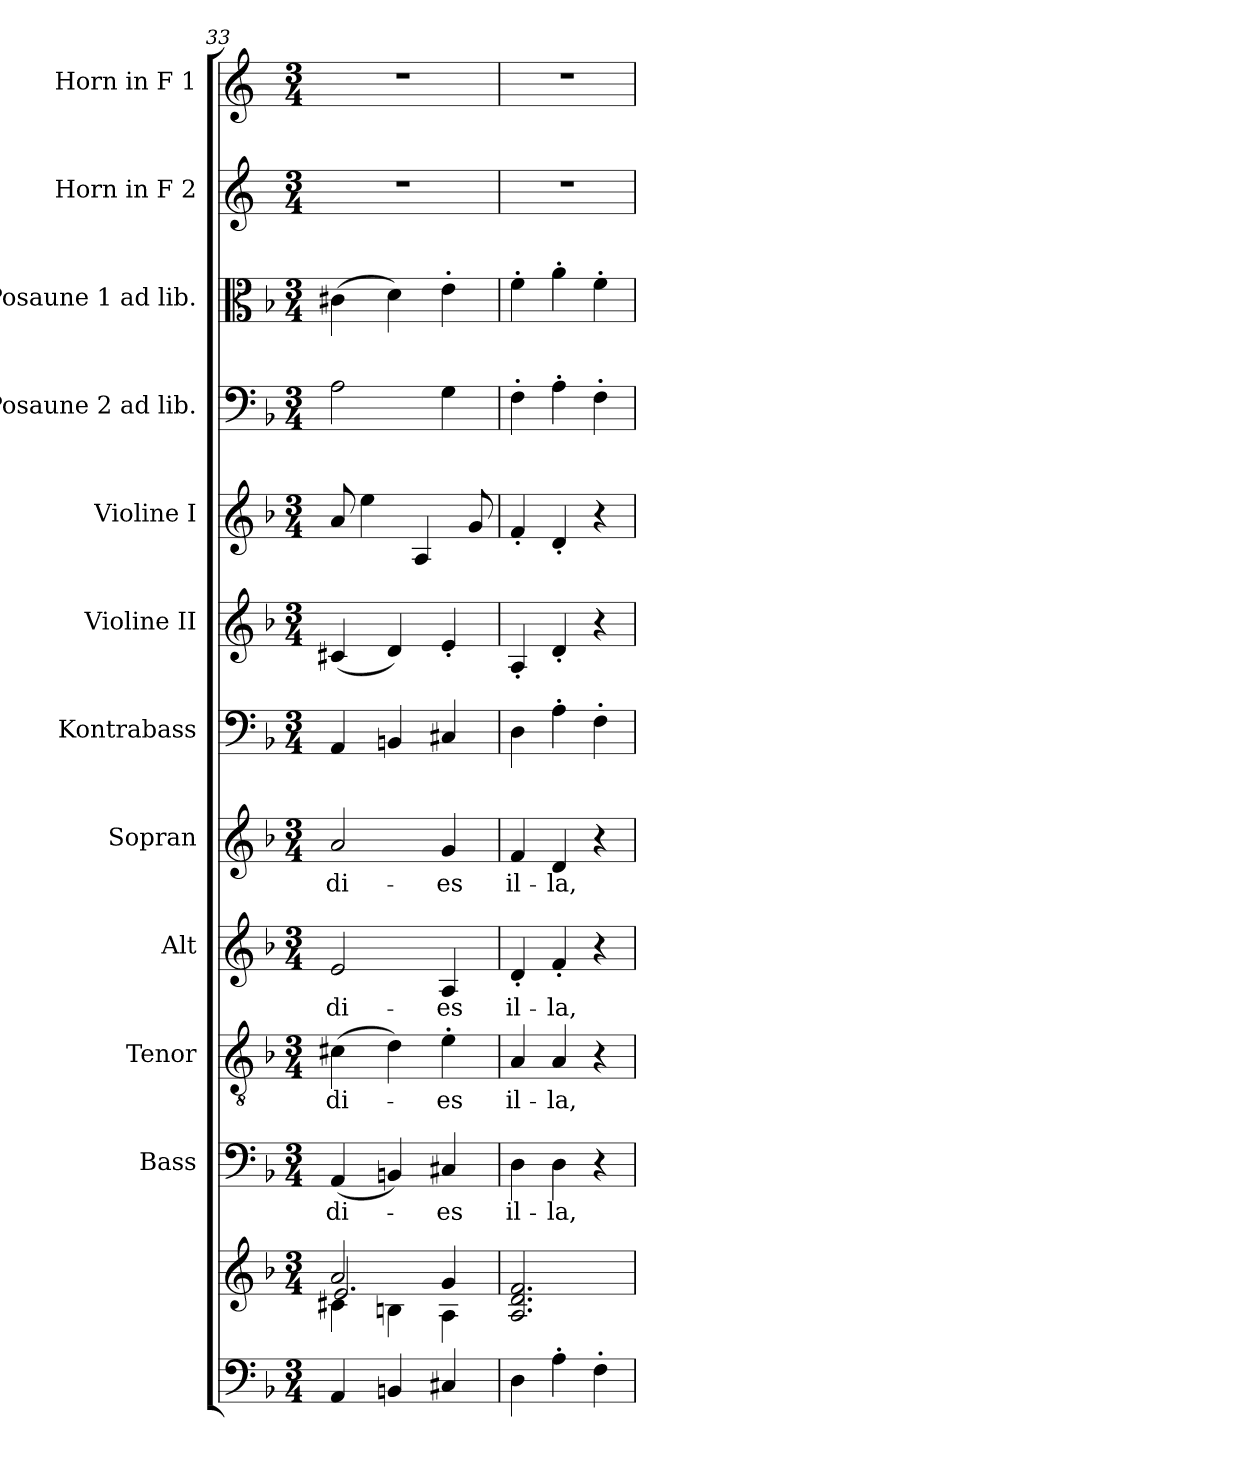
**kern	**kern	**kern	**text	**kern	**text	**kern	**text	**kern	**text	**kern	**kern	**kern	**kern	**kern	**kern	**kern
*part12	*part12	*part11	*part11	*part10	*part10	*part9	*part9	*part8	*part8	*part7	*part6	*part5	*part4	*part3	*part2	*part1
*staff13	*staff12	*staff11	*staff11	*staff10	*staff10	*staff9	*staff9	*staff8	*staff8	*staff7	*staff6	*staff5	*staff4	*staff3	*staff2	*staff1
*	*	*I"Bass	*	*I"Tenor	*	*I"Alt	*	*I"Sopran	*	*I"Kontrabass	*I"Violine II	*I"Violine I	*I"Posaune 2 ad lib.	*I"Posaune 1 ad lib.	*I"Horn in F 2	*I"Horn in F 1
*	*	*I'B.	*	*I'T.	*	*I'A.	*	*I'S.	*	*I'Kb.	*I'Vl. II	*I'Vl. I	*I'Pos. 2	*I'Pos. 1	*I'Hrn. F 2	*I'Hrn. F 1
*clefF4	*clefG2	*clefF4	*	*clefGv2	*	*clefG2	*	*clefG2	*	*clefF4	*clefG2	*clefG2	*clefF4	*clefC3	*clefG2	*clefG2
*	*	*	*	*	*	*	*	*	*	*ITrd7c12	*	*	*	*	*ITrd4c7	*ITrd4c7
*k[b-]	*k[b-]	*k[b-]	*	*k[b-]	*	*k[b-]	*	*k[b-]	*	*k[b-]	*k[b-]	*k[b-]	*k[b-]	*k[b-]	*k[b-]	*k[b-]
*F:	*F:	*F:	*	*F:	*	*F:	*	*F:	*	*F:	*F:	*F:	*F:	*F:	*F:	*F:
*M3/4	*M3/4	*M3/4	*	*M3/4	*	*M3/4	*	*M3/4	*	*M3/4	*M3/4	*M3/4	*M3/4	*M3/4	*M3/4	*M3/4
=33	=33	=33	=33	=33	=33	=33	=33	=33	=33	=33	=33	=33	=33	=33	=33	=33
*	*^	*	*	*	*	*	*	*	*	*	*	*	*	*	*	*
*	*	*^	*	*	*	*	*	*	*	*	*	*	*	*	*	*	*
!	!	!	!	!	!LO:LY:b	!	!LO:LY:b	!	!LO:LY:b	!	!LO:LY:b	!	!	!	!	!	!	!
4AA/	2a/	4c#X\	2.e/	(<4AA/	di-	(>4c#X\	di-	2e/	di-	2a/	di-	4AAA/	(<4c#X/	8a/	2A\	(>4c#X\	2.r	2.r
.	.	.	.	.	.	.	.	.	.	.	.	.	.	4ee\	.	.	.	.
4BBn/	.	4Bn\	.	4BBn/)	.	4d\)	.	.	.	.	.	4BBBn/	4d/)	.	.	4d\)	.	.
.	.	.	.	.	.	.	.	.	.	.	.	.	.	4A/	.	.	.	.
!	!	!	!	!	!LO:LY:b	!	!LO:LY:b	!	!LO:LY:b	!	!LO:LY:b	!	!	!	!	!	!	!
4C#X/	4g/	4A\	.	4C#X/	-es	4e'>\	-es	4A/	-es	4g/	-es	4CC#X/	4e'</	.	4G\	4e'>\	.	.
.	.	.	.	.	.	.	.	.	.	.	.	.	.	8g/	.	.	.	.
*	*v	*v	*v	*	*	*	*	*	*	*	*	*	*	*	*	*	*	*
=34	=34	=34	=34	=34	=34	=34	=34	=34	=34	=34	=34	=34	=34	=34	=34	=34
!	!	!	!LO:LY:b	!	!LO:LY:b	!	!LO:LY:b	!	!LO:LY:b	!	!	!	!	!	!	!
4D\	2.A/ 2.d/ 2.f/	4D\	il-	4A/	il-	4d'</	il-	4f/	il-	4DD\	4A'</	4f'</	4F'>\	4f'>\	2.r	2.r
!	!	!	!LO:LY:b	!	!LO:LY:b	!	!LO:LY:b	!	!LO:LY:b	!	!	!	!	!	!	!
4A'>\	.	4D\	-la,	4A/	-la,	4f'</	-la,	4d/	-la,	4AA'>\	4d'</	4d'</	4A'>\	4a'>\	.	.
4F'>\	.	4r	.	4r	.	4r	.	4r	.	4FF'>\	4r	4r	4F'>\	4f'>\	.	.
=	=	=	=	=	=	=	=	=	=	=	=	=	=	=	=	=
*-	*-	*-	*-	*-	*-	*-	*-	*-	*-	*-	*-	*-	*-	*-	*-	*-
